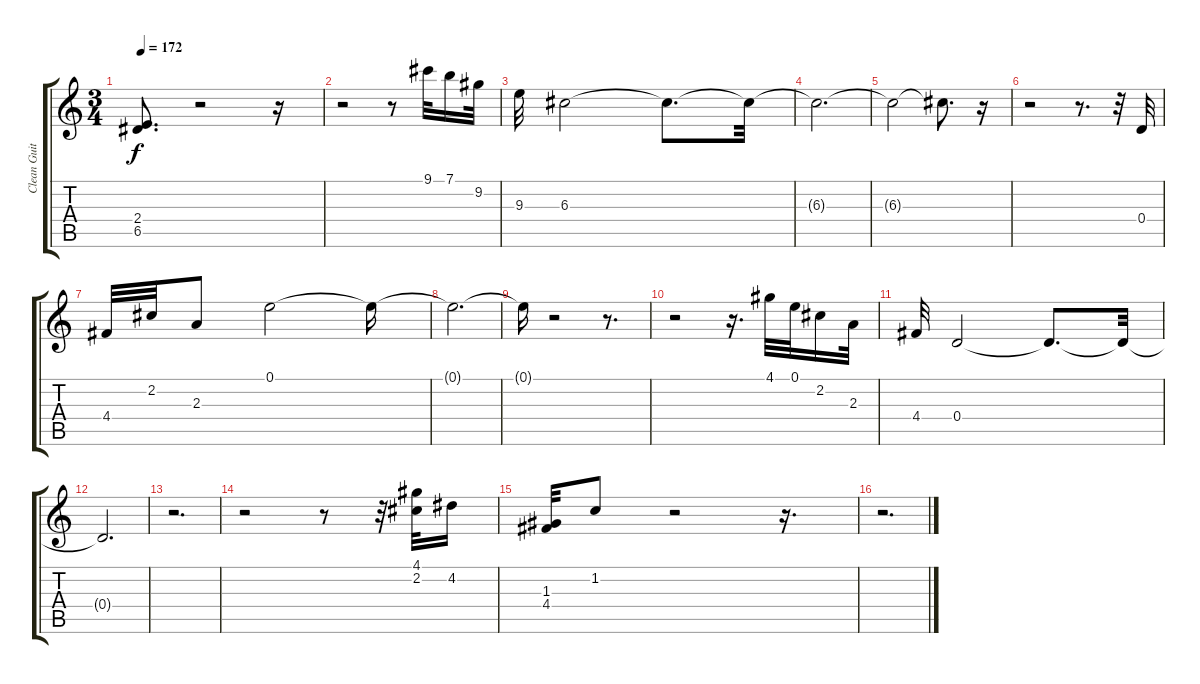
\track ("Clean Guitar" "Clean Guit") {instrument acousticguitarsteel}
\staff {score tabs}
\tuning (E4 B3 G3 D3 A2 E2) {hide}
\ts (3 4)
\tempo 172
\clef g2
\ks c
(2.4{t} 6.5{t}).8{d dy f} r.2 r.16 |
r.2 r.8 9.1.32 7.1.16 9.2.32 |
9.3.32 6.3.2 6.3{t}.8{d} 6.3{t}.32 |
6.3{t}.2{d} |
6.3{t}.2 6.3{t}.8{d} r.16 |
r.2 r.8{d} r.32 0.4.32 |
4.4.32 2.2.32 2.3.8 0.1.2 0.1{t}.16 |
0.1{t}.2{d} |
0.1{t}.16 r.2 r.8{d} |
r.2 r.16{d} 4.1.32 0.1.32 2.2.16 2.3.32 |
4.4.32 0.4.2 0.4{t}.8{d} 0.4{t}.32 |
0.4{t}.2{d} |
r.2{d} |
r.2 r.8 r.32 (4.1 2.2).32 4.2.16 |
(1.3 4.4).32 1.2.8 r.2 r.16{d} |
r.2{d}
